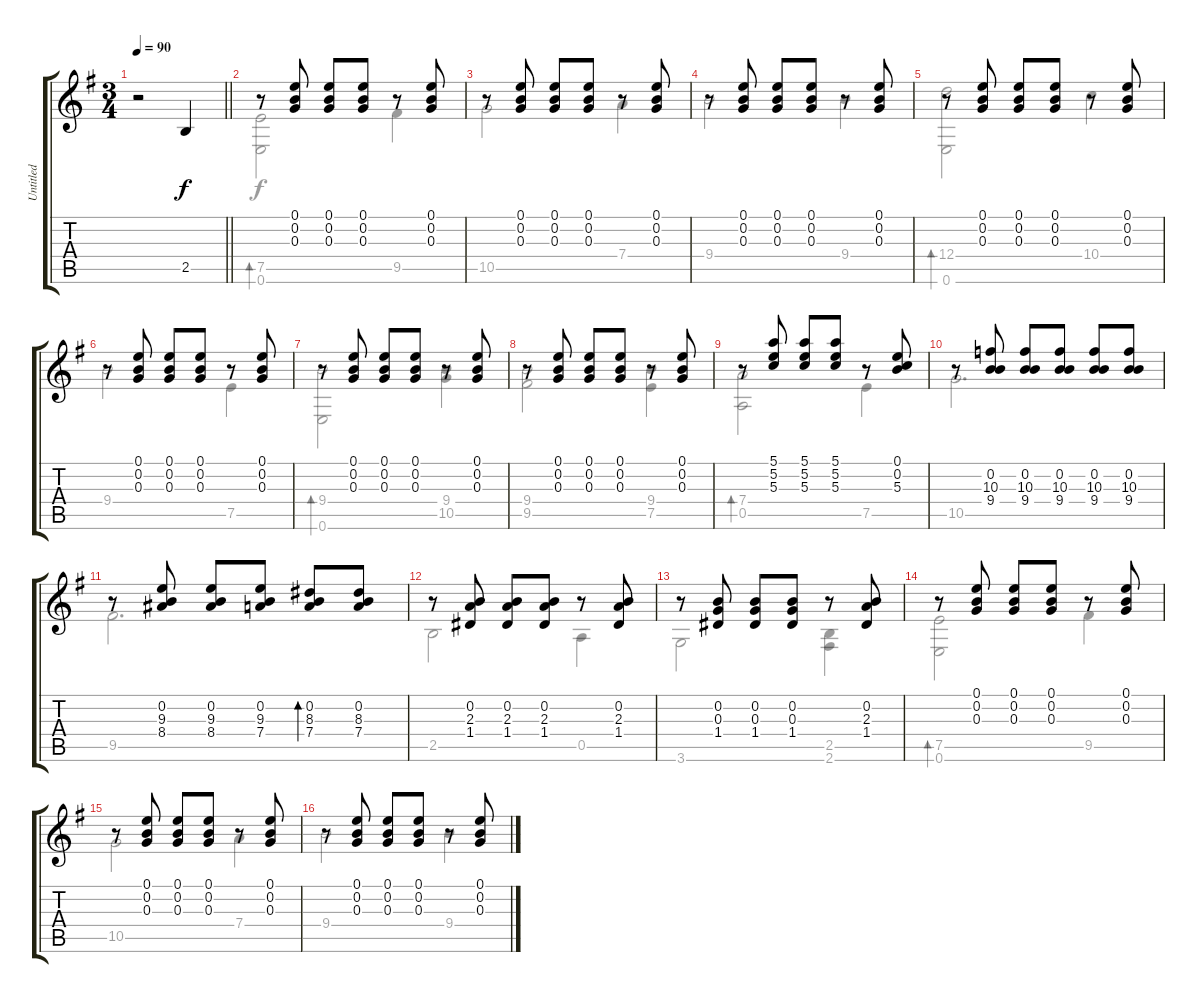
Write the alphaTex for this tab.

\track ("Untitled" "Untitled") {instrument acousticguitarnylon}
\staff {score tabs}
\tuning (E4 B3 G3 D3 A2 E2) {hide}
\voice
\ts (3 4)
\tempo 90
\clef g2
\barLineRight lightlight
\ks g
r.2{dy f instrument acousticguitarnylon} 2.5.4 |
r.8 (0.1 0.2 0.3).8 (0.1 0.2 0.3).8 (0.1 0.2 0.3).8 r.8 (0.1 0.2 0.3).8 |
r.8 (0.1 0.2 0.3).8 (0.1 0.2 0.3).8 (0.1 0.2 0.3).8 r.8 (0.1 0.2 0.3).8 |
r.8 (0.1 0.2 0.3).8 (0.1 0.2 0.3).8 (0.1 0.2 0.3).8 r.8 (0.1 0.2 0.3).8 |
r.8 (0.1 0.2 0.3).8 (0.1 0.2 0.3).8 (0.1 0.2 0.3).8 r.8 (0.1 0.2 0.3).8 |
r.8 (0.1 0.2 0.3).8 (0.1 0.2 0.3).8 (0.1 0.2 0.3).8 r.8 (0.1 0.2 0.3).8 |
r.8 (0.1 0.2 0.3).8 (0.1 0.2 0.3).8 (0.1 0.2 0.3).8 r.8 (0.1 0.2 0.3).8 |
r.8 (0.1 0.2 0.3).8 (0.1 0.2 0.3).8 (0.1 0.2 0.3).8 r.8 (0.1 0.2 0.3).8 |
r.8 (5.1 5.2 5.3).8 (5.1 5.2 5.3).8 (5.1 5.2 5.3).8 r.8 (0.1 0.2 5.3).8 |
r.8 (0.2 10.3 9.4).8 (0.2 10.3 9.4).8 (0.2 10.3 9.4).8 (0.2 10.3 9.4).8 (0.2 10.3 9.4).8 |
r.8 (0.2 9.3 8.4).8 (0.2 9.3 8.4).8 (0.2 9.3 7.4).8 (0.2 8.3 7.4).8{bd 30} (0.2 8.3 7.4).8 |
r.8 (0.2 2.3 1.4).8 (0.2 2.3 1.4).8 (0.2 2.3 1.4).8 r.8 (0.2 2.3 1.4).8 |
r.8 (0.2 0.3 1.4).8 (0.2 0.3 1.4).8 (0.2 0.3 1.4).8 r.8 (0.2 2.3 1.4).8 |
r.8 (0.1 0.2 0.3).8 (0.1 0.2 0.3).8 (0.1 0.2 0.3).8 r.8 (0.1 0.2 0.3).8 |
r.8 (0.1 0.2 0.3).8 (0.1 0.2 0.3).8 (0.1 0.2 0.3).8 r.8 (0.1 0.2 0.3).8 |
r.8 (0.1 0.2 0.3).8 (0.1 0.2 0.3).8 (0.1 0.2 0.3).8 r.8 (0.1 0.2 0.3).8
\voice
\clef g2
\ottava regular
\simile none
\barLineRight lightlight
\ks g
|
(7.5 0.6).2{bd 30} 9.5.4 |
10.5.2 7.4.4 |
9.4.2 9.4.4 |
(12.4 0.6).2{bd 30} 10.4.4 |
9.4.2 7.5.4 |
(9.4 0.6).2{bd 30} (9.4 10.5).4 |
(9.4 9.5).2 (9.4 7.5).4 |
(7.4 0.5).2{bd 30} 7.5.4 |
10.5.2{d} |
9.5.2{d} |
2.5.2 0.5.4 |
3.6.2 (2.5 2.6).4 |
(7.5 0.6).2{bd 30} 9.5.4 |
10.5.2 7.4.4 |
9.4.2 9.4.4
